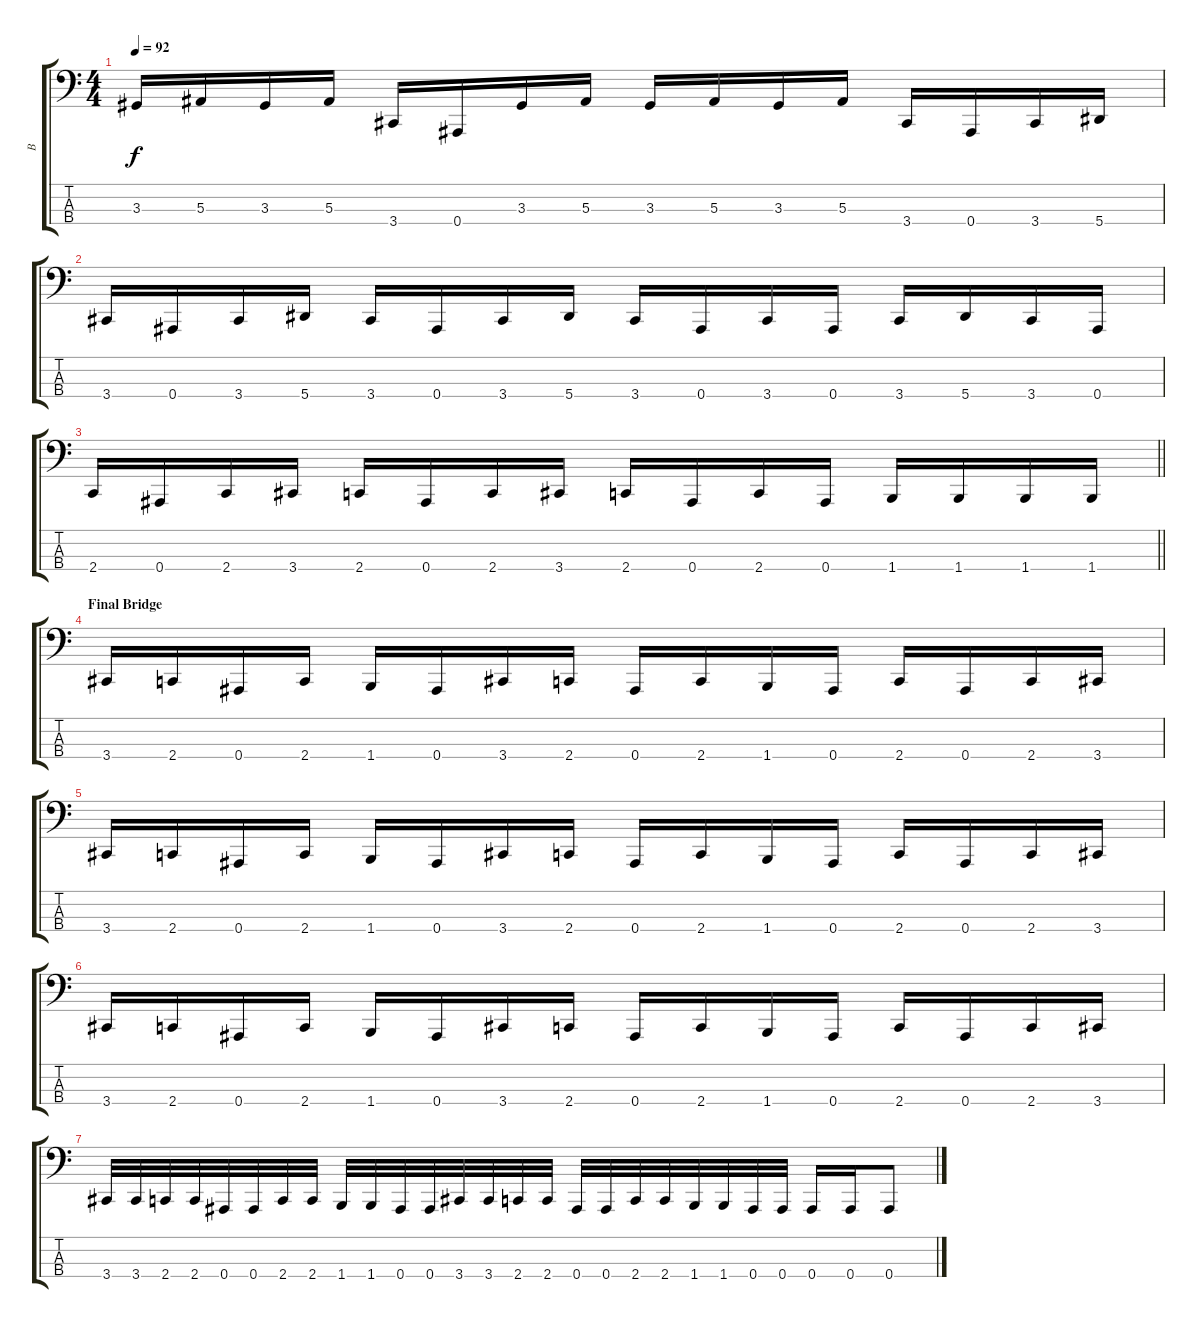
\track ("B" "B") {instrument electricbassfinger}
\staff {score tabs}
\tuning (Eb2 Bb1 F1 Bb0) {hide}
\ts (4 4)
\tempo 92
\clef f4
\ks c
3.3.16{dy f} 5.3.16 3.3.16 5.3.16 3.4.16 0.4.16 3.3.16 5.3.16 3.3.16 5.3.16 3.3.16 5.3.16 3.4.16 0.4.16 3.4.16 5.4.16 |
3.4.16 0.4.16 3.4.16 5.4.16 3.4.16 0.4.16 3.4.16 5.4.16 3.4.16 0.4.16 3.4.16 0.4.16 3.4.16 5.4.16 3.4.16 0.4.16 |
\barLineRight lightlight
2.4.16 0.4.16 2.4.16 3.4.16 2.4.16 0.4.16 2.4.16 3.4.16 2.4.16 0.4.16 2.4.16 0.4.16 1.4.16 1.4.16 1.4.16 1.4.16 |
\section ("" "Final Bridge")
3.4.16 2.4.16 0.4.16 2.4.16 1.4.16 0.4.16 3.4.16 2.4.16 0.4.16 2.4.16 1.4.16 0.4.16 2.4.16 0.4.16 2.4.16 3.4.16 |
3.4.16 2.4.16 0.4.16 2.4.16 1.4.16 0.4.16 3.4.16 2.4.16 0.4.16 2.4.16 1.4.16 0.4.16 2.4.16 0.4.16 2.4.16 3.4.16 |
3.4.16 2.4.16 0.4.16 2.4.16 1.4.16 0.4.16 3.4.16 2.4.16 0.4.16 2.4.16 1.4.16 0.4.16 2.4.16 0.4.16 2.4.16 3.4.16 |
3.4.32 3.4.32 2.4.32 2.4.32 0.4.32 0.4.32 2.4.32 2.4.32 1.4.32 1.4.32 0.4.32 0.4.32 3.4.32 3.4.32 2.4.32 2.4.32 0.4.32 0.4.32 2.4.32 2.4.32 1.4.32 1.4.32 0.4.32 0.4.32 0.4.16 0.4.16 0.4.8
